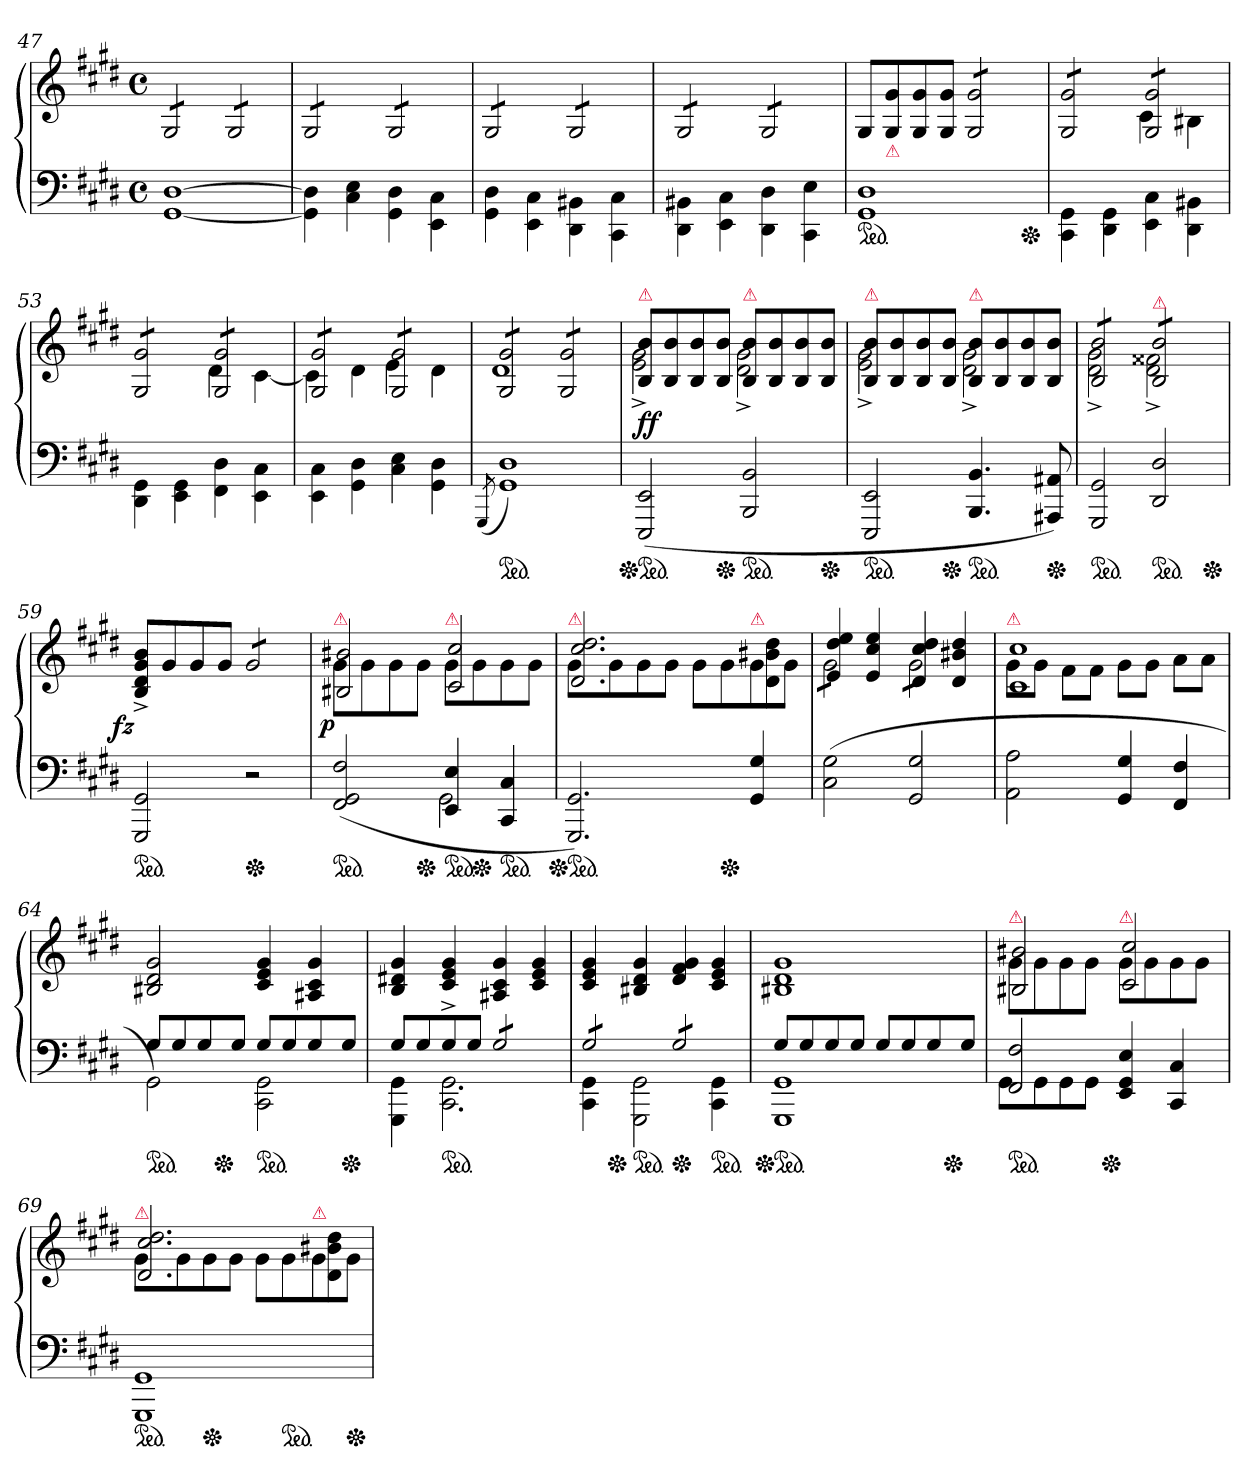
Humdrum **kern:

**kern	**kern	**dynam
*part1	*part1	*part1
*staff2	*staff1	*staff1/2
*clefF4	*clefG2	*
*k[f#c#g#d#]	*k[f#c#g#d#]	*
*M4/4	*M4/4	*
*met(c)	*met(c)	*
=47	=47	=47
*	*tremolo	*
[1GG#\ [1D#\	8G#/L	.
.	8G#/	.
.	8G#/	.
.	8G#/J	.
.	8G#/L	.
.	8G#/	.
.	8G#/	.
.	8G#/J	.
=48	=48	=48
4GG#]\ 4D#]\	8G#/L	.
.	8G#/	.
4C#\ 4E\	8G#/	.
.	8G#/J	.
4GG#\ 4D#\	8G#/L	.
.	8G#/	.
4EE\ 4C#\	8G#/	.
.	8G#/J	.
=49	=49	=49
4GG#\ 4D#\	8G#/L	.
.	8G#/	.
4EE\ 4C#\	8G#/	.
.	8G#/J	.
4DD#\ 4BB#X\	8G#/L	.
.	8G#/	.
4CC#\ 4C#\	8G#/	.
.	8G#/J	.
=50	=50	=50
4DD#\ 4BB#X\	8G#/L	.
.	8G#/	.
4EE\ 4C#\	8G#/	.
.	8G#/J	.
4DD#\ 4D#\	8G#/L	.
.	8G#/	.
4CC#\ 4E\	8G#/	.
.	8G#/J	.
*	*Xtremolo	*
=51	=51	=51
*ped	*	*
*	*^	*
1GG#\ 1D#\	8G#/L	2..ryy	.
!	!LO:TX:b:i:color=crimson:t=⚠	!	!
.	8G#/ 8g#/	.	.
.	8G#/ 8g#/	.	.
.	8G#/ 8g#/J	.	.
*	*tremolo	*	*
.	8G#/ 8g#/L	.	.
.	8G#/ 8g#/	.	.
.	8G#/ 8g#/	.	.
*Xped	*	*	*
.	8G#/ 8g#/J	8ryy	.
=52	=52	=52	=52
4CC#\ 4GG#\	8G#/ 8g#/L	2rDyy	.
.	8G#/ 8g#/	.	.
4DD#\ 4GG#\	8G#/ 8g#/	.	.
.	8G#/ 8g#/J	.	.
4EE\ 4C#\	8G#/ 8g#/L	4c#	.
.	8G#/ 8g#/	.	.
4DD#\ 4BB#X\	8G#/ 8g#/	4B#X	.
.	8G#/ 8g#/J	.	.
=53	=53	=53	=53
4DD#\ 4GG#\	8G#/ 8g#/L	2rDyy	.
.	8G#/ 8g#/	.	.
4EE\ 4GG#\	8G#/ 8g#/	.	.
.	8G#/ 8g#/J	.	.
4FF#\ 4D#\	8G#/ 8g#/L	4d#	.
.	8G#/ 8g#/	.	.
4EE\ 4C#\	8G#/ 8g#/	[4c#	.
.	8G#/ 8g#/J	.	.
=54	=54	=54	=54
4EE\ 4C#\	8G#/ 8g#/L	4c#]	.
.	8G#/ 8g#/	.	.
4GG#\ 4D#\	8G#/ 8g#/	4d#	.
.	8G#/ 8g#/J	.	.
4C#\ 4E\	8G#/ 8g#/L	4e	.
.	8G#/ 8g#/	.	.
4GG#\ 4D#\	8G#/ 8g#/	4d#	.
.	8G#/ 8g#/J	.	.
=55	=55	=55	=55
(>8qGGG#/	.	.	.
*ped	*	*	*
1GG#\ 1D#\)	8G#/ 8g#/L	1d#	.
.	8G#/ 8g#/	.	.
.	8G#/ 8g#/	.	.
.	8G#/ 8g#/J	.	.
.	8G#/ 8g#/L	.	.
.	8G#/ 8g#/	.	.
.	8G#/ 8g#/	.	.
.	8G#/ 8g#/J	.	.
*	*Xtremolo	*	*
=56	=56	=56	=56
!	!LO:TX:a:color=crimson:t=⚠	!	!
!	!	!	!LO:DY:b
*Xped	*	*	*
*ped	*	*	*
(>2EEE 2EE	8B 8bL	2e^< 2g#^<	ff
.	8B 8b	.	.
.	8B 8b	.	.
*Xped	*	*	*
.	8B 8bJ	.	.
!	!LO:TX:a:color=crimson:t=⚠	!	!
*ped	*	*	*
2BBB 2BB	8B 8bL	2d#^< 2g#^<	.
.	8B 8b	.	.
.	8B 8b	.	.
*Xped	*	*	*
.	8B 8bJ	.	.
=57	=57	=57	=57
!	!LO:TX:a:color=crimson:t=⚠	!	!
*ped	*	*	*
2EEE 2EE	8B 8bL	2e^< 2g#^<	.
.	8B 8b	.	.
.	8B 8b	.	.
*Xped	*	*	*
.	8B 8bJ	.	.
!	!LO:TX:a:color=crimson:t=⚠	!	!
*ped	*	*	*
4.BBB 4.BB	8B 8bL	2d#^< 2g#^<	.
.	8B 8b	.	.
.	8B 8b	.	.
*Xped	*	*	*
8AAA#X 8AA#X)	8B 8bJ	.	.
=58	=58	=58	=58
!	!LO:TX:a:color=crimson:t=⚠	!	!
*ped	*	*	*
*	*	*^	*
*	*tremolo	*	*	*
2GGG# 2GG#	8B 8bL	2d#^< 2g#^<	2..ryy	.
.	8B 8b	.	.	.
.	8B 8b	.	.	.
.	8B 8bJ	.	.	.
!	!LO:TX:a:color=crimson:t=⚠	!	!	!
*ped	*	*	*	*
2DD# 2D#	8B 8bL	2d#^< 2f##X^<	.	.
.	8B 8b	.	.	.
.	8B 8b	.	.	.
*Xped	*	*	*	*
.	8B 8bJ	.	8ryy	.
*	*Xtremolo	*	*	*
=59	=59	=59	=59	=59
!	!	!	!	!LO:DY:b:rj
*	*v	*v	*v	*
*ped	*	*
2GGG# 2GG#	8B^< 8d#^< 8g#^< 8b^<L	fz
.	8g#	.
.	8g#	.
.	8g#J	.
*Xped	*	*
*	*tremolo	*
2r	8g#L	.
.	8g#	.
.	8g#	.
.	8g#J	.
*	*Xtremolo	*
=60	=60	=60
*^	*^	*
!	!	!LO:TX:a:color=crimson:t=⚠	!	!
!	!	!	!	!LO:DY:b:rj
*ped	*	*	*	*
(>2FF#/ 2GG#/ 2F#/	2rFFFyy	8g#\L	2B#X/ 2b#X/	p
.	.	8g#\	.	.
.	.	8g#\	.	.
*Xped	*	*	*	*
.	.	8g#\J	.	.
!	!	!LO:TX:a:color=crimson:t=⚠	!	!
!LO:TX:a:color=crimson:t=⚠	!	!	!	!
*ped	*	*	*	*
4EE/ 4E/	2GG#	8g#\L	2c#/ 2cc#/	.
*Xped	*	*	*	*
.	.	8g#\	.	.
*ped	*	*	*	*
4CC#/ 4C#/	.	8g#\	.	.
.	.	8g#\J	.	.
*v	*v	*	*	*
=61	=61	=61	=61
!	!LO:TX:a:color=crimson:t=⚠	!	!
*Xped	*	*	*
*ped	*	*	*
2.GGG# 2.GG#)	8g#\L	2.d#/ 2.cc#/ 2.dd#/	.
.	8g#\	.	.
.	8g#\	.	.
.	8g#\J	.	.
.	8g#\L	.	.
*Xped	*	*	*
.	8g#\	.	.
!	!LO:TX:a:color=crimson:t=⚠	!	!
4GG#/ 4G#/	8g#\	4d#\ 4b#X\ 4dd#\	.
.	8g#\J	.	.
=62	=62	=62	=62
!	!LO:TX:a:color=crimson:t=⚠	!	!
*	*tremolo	*	*
(<2C# 2G#	8g#\L	4e/ 4dd#/ 4ee/	.
.	8g#\	.	.
.	8g#\	4e/ 4cc#/ 4ee/	.
.	8g#\J	.	.
2GG#/ 2G#/	8g#\L	4d#/ 4cc#/ 4dd#/	.
.	8g#\	.	.
.	8g#\	4d#/ 4b#X/ 4dd#/	.
.	8g#\J	.	.
*	*Xtremolo	*	*
=63	=63	=63	=63
!	!LO:TX:a:color=crimson:t=⚠	!	!
2AA 2A	8g#\L	1c# 1cc#	.
.	8g#\J	.	.
.	8f#\L	.	.
.	8f#\J	.	.
4GG#/ 4G#/	8g#\L	.	.
.	8g#\J	.	.
4FF#/ 4F#/	8a\L	.	.
.	8a\J	.	.
=64	=64	=64	=64
*^	*	*	*
*ped	*	*	*	*
8G#L	2GG#)	2B#X 2d# 2g#	4ryy	.
8G#	.	.	.	.
8G#	.	.	16ryy	.
*Xped	*	*	*	*
.	.	.	2ryy	.
8G#J	.	.	.	.
*ped	*	*	*	*
8G#L	2CC# 2GG#	4c# 4e 4g#	.	.
8G#	.	.	.	.
8G#	.	4A#X 4c# 4g#	.	.
.	.	.	8.ryy	.
*Xped	*	*	*	*
8G#J	.	.	.	.
*	*	*v	*v	*
=65	=65	=65	=65
8G#L	4GGG# 4GG#	4B 4d#X 4g#	.
8G#	.	.	.
!LO:TX:a:color=crimson:t=⚠	!	!	!
!LO:TX:a:color=crimson:t=⚠	!	!	!
*ped	*	*	*
8G#^<	2.CC# 2.GG#	4c# 4e 4g#	.
8G#J	.	.	.
*tremolo	*	*	*
8G#L	.	4A#X 4c# 4g#	.
8G#	.	.	.
8G#	.	4c# 4e 4g#	.
8G#J	.	.	.
=66	=66	=66	=66
*	*	*^	*
8G#L	4CC# 4GG#	4c# 4e 4g#	8ryy	.
*Xped	*	*	*	*
8G#	.	.	2..ryy	.
*ped	*	*	*	*
8G#	2GGG# 2GG#	4B#X 4d# 4g#	.	.
8G#J	.	.	.	.
*Xped	*	*	*	*
8G#L	.	4d# 4f# 4g#	.	.
8G#	.	.	.	.
*ped	*	*	*	*
8G#	4CC# 4GG#	4c# 4e 4g#	.	.
8G#J	.	.	.	.
*Xtremolo	*	*	*	*
*Xped	*	*	*	*
=67	=67	=67	=67	=67
*ped	*	*	*	*
8G#L	1GGG# 1GG#	1B#X 1d# 1g#	2ryy	.
8G#	.	.	.	.
8G#	.	.	.	.
8G#J	.	.	.	.
8G#L	.	.	4ryy	.
8G#	.	.	.	.
8G#	.	.	16ryy	.
*Xped	*	*	*	*
.	.	.	8.ryy	.
8G#J	.	.	.	.
=68	=68	=68	=68	=68
!	!	!LO:TX:a:color=crimson:t=⚠	!	!
!LO:TX:a:color=crimson:t=⚠	!	!	!	!
*ped	*	*	*	*
*	*	*	*^	*
2FF# 2F#	8GG#L	8g#\L	2B#X/ 2b#X/	4..ryy	.
.	8GG#	8g#\	.	.	.
.	8GG#	8g#\	.	.	.
.	8GG#J	8g#\J	.	.	.
*Xped	*	*	*	*	*
.	.	.	.	2ryy	.
!	!	!LO:TX:a:color=crimson:t=⚠	!	!	!
4EE 4GG# 4E	2rAAAyy	8g#\L	2c#/ 2cc#/	.	.
.	.	8g#\	.	.	.
4CC# 4C#	.	8g#\	.	.	.
.	.	8g#\J	.	.	.
.	.	.	.	16ryy	.
=69	=69	=69	=69	=69	=69
!	!	!LO:TX:a:color=crimson:t=⚠	!	!	!
!	!	!	!LO:N:vis=2	!	!
*v	*v	*	*	*	*
*	*	*v	*v	*
*ped	*	*	*
1GGG# 1GG#	8g#\L	2.d#/ 2.cc#/ 2.dd#/	.
.	8g#\	.	.
*Xped	*	*	*
.	8g#\	.	.
.	8g#\J	.	.
.	8g#\L	.	.
*ped	*	*	*
.	8g#\	.	.
!	!LO:TX:a:color=crimson:t=⚠	!	!
.	8g#\	4d#\ 4b#X\ 4dd#\	.
*Xped	*	*	*
.	8g#\J	.	.
*	*v	*v	*
=	=	=
*-	*-	*-
